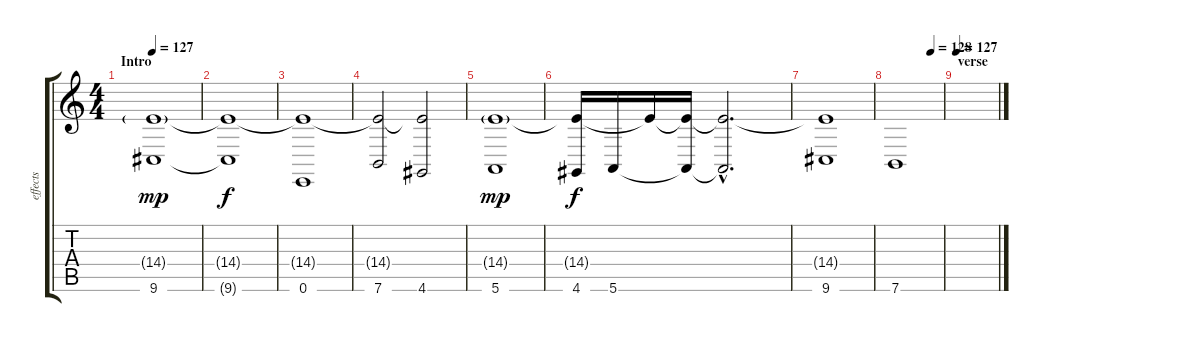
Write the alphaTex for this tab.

\track (" effects" " effects") {instrument fx7echoes}
\staff {score tabs}
\tuning (E4 B3 G3 D3 A2 E2) {hide}
\ts (4 4)
\section ("" "Intro")
\tempo 127
\tempo 125
\tempo 127
\clef g2
\ks c
(14.4{g} 9.6).1{dy mp volume 7 instrument fx7echoes} |
(14.4{t} 9.6{t}).1{dy f} |
(14.4{t} 0.6).1 |
(14.4{t} 7.6).2 (14.4{t} 4.6).2 |
(14.4{g} 5.6).1{dy mp} |
(14.4{t} 4.6).16{dy f} 5.6.16 14.4{t}.16 (14.4{t} 5.6{t}).16 (14.4{hac t} 5.6{hac t}).2{d} |
(14.4{t} 9.6).1 |
\tempo (128 0.75)
7.6.1 |
\section ("" "verse")
\tempo 127
